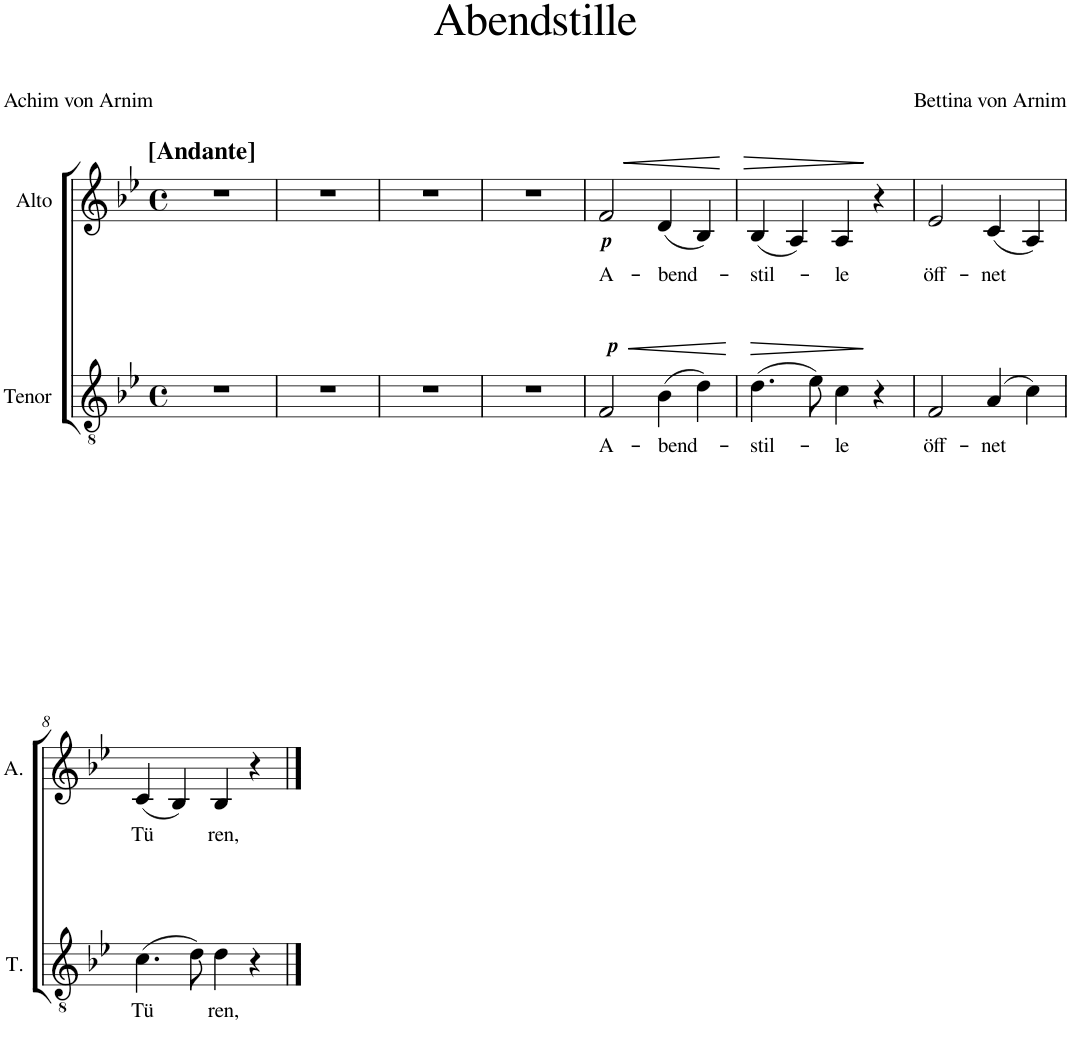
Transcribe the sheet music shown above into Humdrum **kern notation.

**kern	**text	**dynam	**kern	**text	**dynam
*part2	*part2	*part2	*part1	*part1	*part1
*staff2	*staff2	*staff2	*staff1	*staff1	*staff1
*I"Tenor	*	*	*I"Alto	*	*
*I'T.	*	*	*I'A.	*	*
*clefGv2	*	*	*clefG2	*	*
*k[b-e-]	*	*	*k[b-e-]	*	*
*M4/4	*	*	*M4/4	*	*
*met(c)	*	*	*met(c)	*	*
=1	=1	=1	=1	=1	=1
!	!	!	!LO:TX:a:B:t=[Andante]	!	!
1r	.	.	1r	.	.
=2	=2	=2	=2	=2	=2
1r	.	.	1r	.	.
=3	=3	=3	=3	=3	=3
1r	.	.	1r	.	.
=4	=4	=4	=4	=4	=4
1r	.	.	1r	.	.
=5	=5	=5	=5	=5	=5
!	!	!	!LO:TX:b:Bi:t=p	!	!
!	!LO:LY:b	!LO:HP:b	!	!LO:LY:b	!LO:HP:b
!	!	!LO:DY:n=1:a	!	!	!
2F/	A-	< other-dynamics	2f/	A-	<
!	!LO:LY:b	!	!	!LO:LY:b	!
(4B-\	-bend-	.	(4d/	-bend-	.
4d\)	.	.	4B-/)	.	.
.	.	[	.	.	[
=6	=6	=6	=6	=6	=6
!	!LO:LY:b	!LO:HP:b	!	!LO:LY:b	!LO:HP:b
(4.d\	-stil-	>	(4B-/	stil-	>
.	.	.	4A/)	.	.
8e-\)	.	.	.	.	.
!	!LO:LY:b	!	!	!LO:LY:b	!
4c\	-le	.	4A/	-le	.
4r	.	]	4r	.	]
=7	=7	=7	=7	=7	=7
!	!LO:LY:b	!	!	!LO:LY:b	!
2F/	öff-	.	2e-/	öff-	.
!	!LO:LY:b	!	!	!LO:LY:b	!
(4A/	-net	.	(4c/	-net	.
4c\)	.	.	4A/)	.	.
!!LO:LB:g=z
=8	=8	=8	=8	=8	=8
!	!LO:LY:b	!	!	!LO:LY:b	!
(4.c\	Tü	.	(4c/	Tü	.
.	.	.	4B-/)	.	.
8d\)	.	.	.	.	.
!	!LO:LY:b	!	!	!LO:LY:b	!
4d\	ren,	.	4B-/	ren,	.
4r	.	.	4r	.	.
==	==	==	==	==	==
*-	*-	*-	*-	*-	*-
